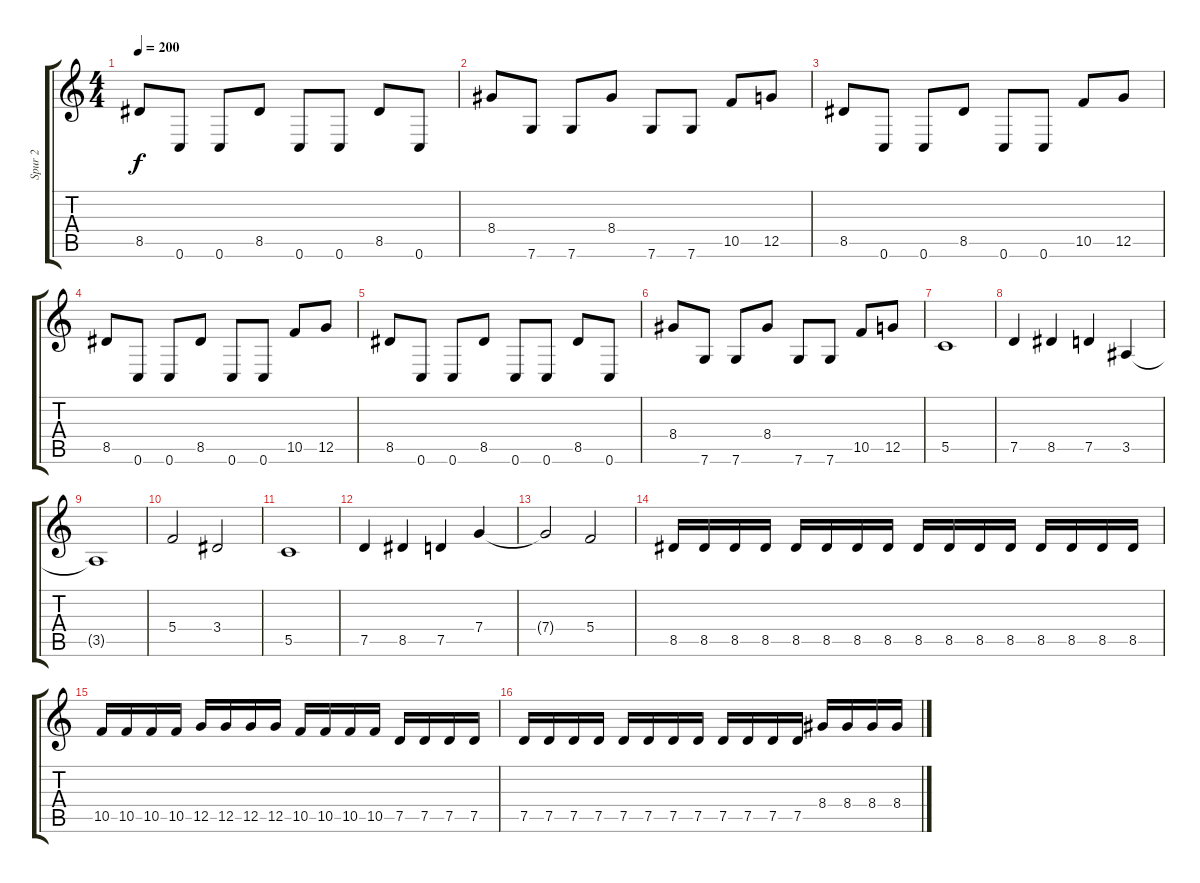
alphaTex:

\track ("Spur 2" "Spur 2") {instrument overdrivenguitar}
\staff {score tabs}
\tuning (D4 A3 F3 C3 G2 C2) {hide}
\ts (4 4)
\tempo 200
\clef g2
\ks c
8.5.8{dy f} 0.6.8 0.6.8 8.5.8 0.6.8 0.6.8 8.5.8 0.6.8 |
8.4.8 7.6.8 7.6.8 8.4.8 7.6.8 7.6.8 10.5.8 12.5.8 |
8.5.8 0.6.8 0.6.8 8.5.8 0.6.8 0.6.8 10.5.8 12.5.8 |
8.5.8 0.6.8 0.6.8 8.5.8 0.6.8 0.6.8 10.5.8 12.5.8 |
8.5.8 0.6.8 0.6.8 8.5.8 0.6.8 0.6.8 8.5.8 0.6.8 |
8.4.8 7.6.8 7.6.8 8.4.8 7.6.8 7.6.8 10.5.8 12.5.8 |
5.5.1 |
7.5.4 8.5.4 7.5.4 3.5.4 |
3.5{t}.1 |
5.4.2 3.4.2 |
5.5.1 |
7.5.4 8.5.4 7.5.4 7.4.4 |
7.4{t}.2 5.4.2 |
8.5.16 8.5.16 8.5.16 8.5.16 8.5.16 8.5.16 8.5.16 8.5.16 8.5.16 8.5.16 8.5.16 8.5.16 8.5.16 8.5.16 8.5.16 8.5.16 |
10.5.16 10.5.16 10.5.16 10.5.16 12.5.16 12.5.16 12.5.16 12.5.16 10.5.16 10.5.16 10.5.16 10.5.16 7.5.16 7.5.16 7.5.16 7.5.16 |
7.5.16 7.5.16 7.5.16 7.5.16 7.5.16 7.5.16 7.5.16 7.5.16 7.5.16 7.5.16 7.5.16 7.5.16 8.4.16 8.4.16 8.4.16 8.4.16
